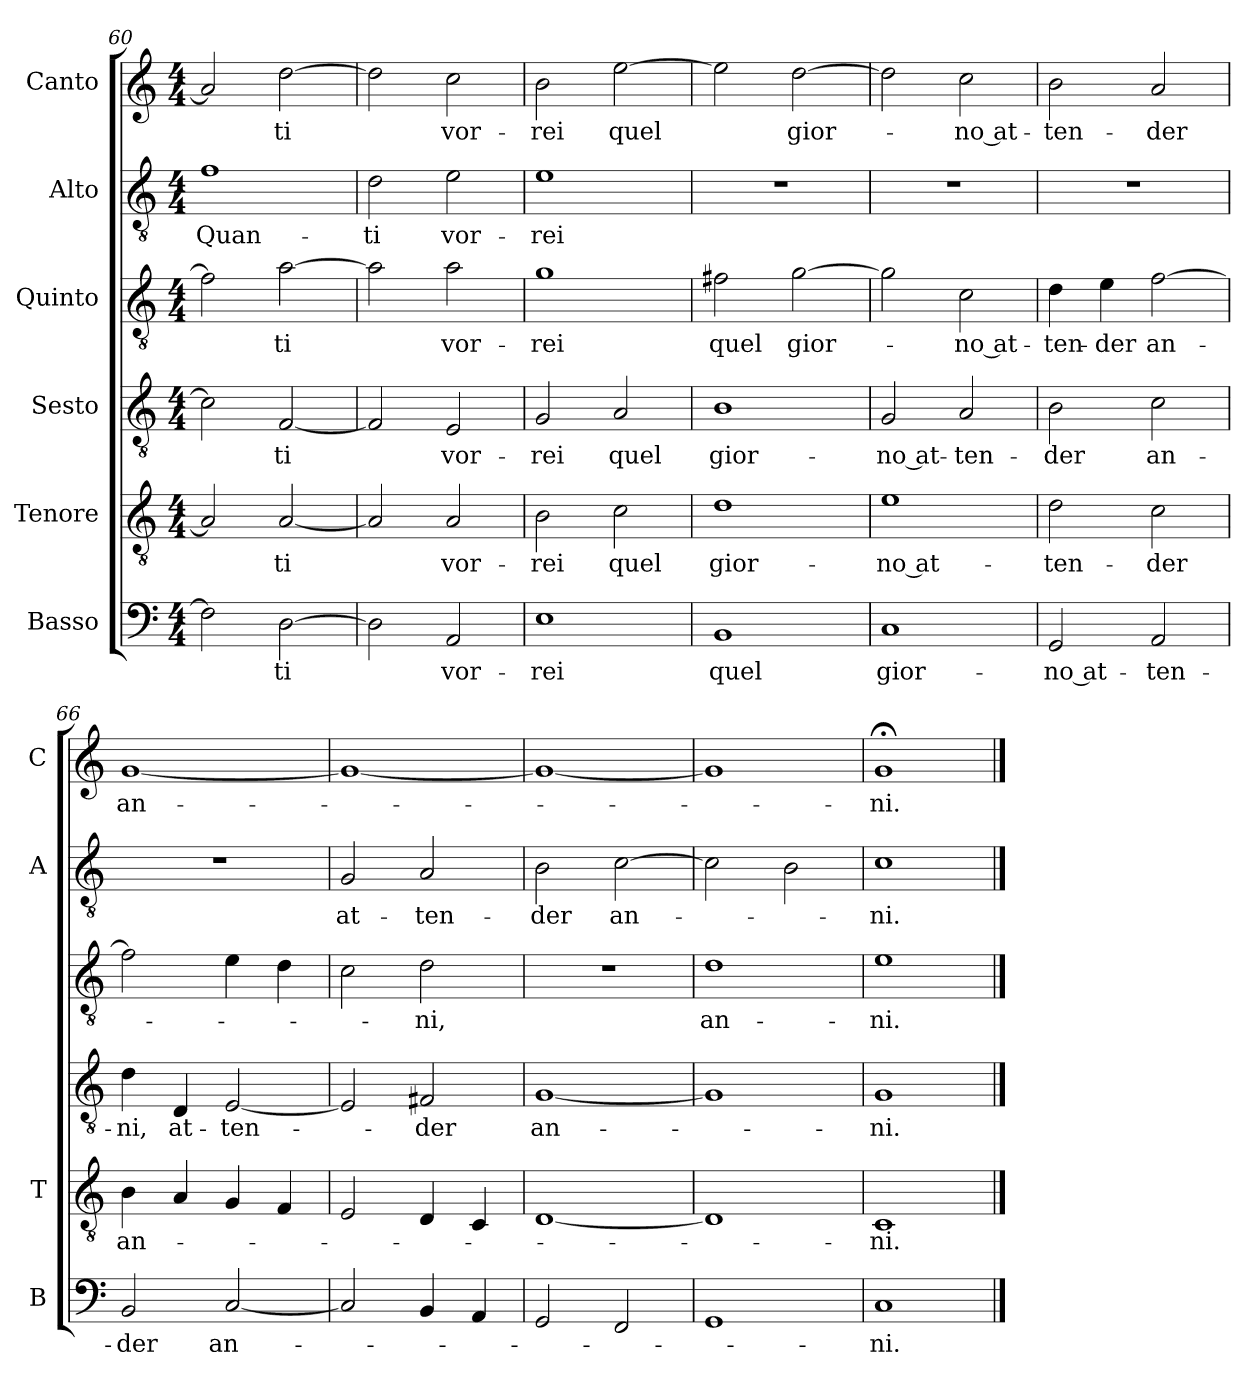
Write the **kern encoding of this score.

**kern	**text	**kern	**text	**kern	**text	**kern	**text	**kern	**text	**kern	**text
*part6	*part6	*part5	*part5	*part4	*part4	*part3	*part3	*part2	*part2	*part1	*part1
*staff6	*staff6	*staff5	*staff5	*staff4	*staff4	*staff3	*staff3	*staff2	*staff2	*staff1	*staff1
*I"Basso	*	*I"Tenore	*	*I"Sesto	*	*I"Quinto	*	*I"Alto	*	*I"Canto	*
*I'B	*	*I'T	*	*	*	*	*	*I'A	*	*I'C	*
*clefF4	*	*clefGv2	*	*clefGv2	*	*clefGv2	*	*clefGv2	*	*clefG2	*
*k[]	*	*k[]	*	*k[]	*	*k[]	*	*k[]	*	*k[]	*
*C:	*	*C:	*	*C:	*	*C:	*	*C:	*	*C:	*
*M4/4	*	*M4/4	*	*M4/4	*	*M4/4	*	*M4/4	*	*M4/4	*
=60	=60	=60	=60	=60	=60	=60	=60	=60	=60	=60	=60
!	!	!	!	!	!	!	!	!	!LO:LY:b	!	!
2F\]	.	2A/]	.	2c\]	.	2f\]	.	1f	Quan-	2a/]	.
!	!LO:LY:b	!	!LO:LY:b	!	!LO:LY:b	!	!LO:LY:b	!	!	!	!LO:LY:b
[2D\	-ti	[2A/	-ti	[2F/	-ti	[2a\	-ti	.	.	[2dd\	-ti
=61	=61	=61	=61	=61	=61	=61	=61	=61	=61	=61	=61
!	!	!	!	!	!	!	!	!	!LO:LY:b	!	!
2D\]	.	2A/]	.	2F/]	.	2a\]	.	2d\	-ti	2dd\]	.
!	!LO:LY:b	!	!LO:LY:b	!	!LO:LY:b	!	!LO:LY:b	!	!LO:LY:b	!	!LO:LY:b
2AA/	vor-	2A/	vor-	2E/	vor-	2a\	vor-	2e\	vor-	2cc\	vor-
!!LO:LB:g=z
=62	=62	=62	=62	=62	=62	=62	=62	=62	=62	=62	=62
!	!LO:LY:b	!	!LO:LY:b	!	!LO:LY:b	!	!LO:LY:b	!	!LO:LY:b	!	!LO:LY:b
1E	-rei	2B\	-rei	2G/	-rei	1g	-rei	1e	-rei	2b\	-rei
!	!	!	!LO:LY:b	!	!LO:LY:b	!	!	!	!	!	!LO:LY:b
.	.	2c\	quel	2A/	quel	.	.	.	.	[2ee\	quel
=63	=63	=63	=63	=63	=63	=63	=63	=63	=63	=63	=63
!	!LO:LY:b	!	!LO:LY:b	!	!LO:LY:b	!	!LO:LY:b	!	!	!	!
1BB	quel	1d	gior-	1B	gior-	2f#X\	quel	1r	.	2ee\]	.
!	!	!	!	!	!	!	!LO:LY:b	!	!	!	!LO:LY:b
.	.	.	.	.	.	[2g\	gior-	.	.	[2dd\	gior-
=64	=64	=64	=64	=64	=64	=64	=64	=64	=64	=64	=64
!	!LO:LY:b	!	!LO:LY:b	!	!LO:LY:b	!	!	!	!	!	!
1C	gior-	1e	-no at-	2G/	-no at-	2g\]	.	1r	.	2dd\]	.
!	!	!	!	!	!LO:LY:b	!	!LO:LY:b	!	!	!	!LO:LY:b
.	.	.	.	2A/	-ten-	2c\	-no at-	.	.	2cc\	-no at-
=65	=65	=65	=65	=65	=65	=65	=65	=65	=65	=65	=65
!	!LO:LY:b	!	!LO:LY:b	!	!LO:LY:b	!	!LO:LY:b	!	!	!	!LO:LY:b
2GG/	-no at-	2d\	-ten-	2B\	-der	4d\	-ten-	1r	.	2b\	-ten-
!	!	!	!	!	!	!	!LO:LY:b	!	!	!	!
.	.	.	.	.	.	4e\	-der	.	.	.	.
!	!LO:LY:b	!	!LO:LY:b	!	!LO:LY:b	!	!LO:LY:b	!	!	!	!LO:LY:b
2AA/	-ten-	2c\	-der	2c\	an-	[2f\	an-	.	.	2a/	-der
=66	=66	=66	=66	=66	=66	=66	=66	=66	=66	=66	=66
!	!LO:LY:b	!	!LO:LY:b	!	!LO:LY:b	!	!	!	!	!	!LO:LY:b
2BB/	-der	4B\	an-	4d\	-ni,	2f\]	.	1r	.	[1g	an-
!	!	!	!	!	!LO:LY:b	!	!	!	!	!	!
.	.	4A/	.	4D/	at-	.	.	.	.	.	.
!	!LO:LY:b	!	!	!	!LO:LY:b	!	!	!	!	!	!
[2C/	an-	4G/	.	[2E/	-ten-	4e\	.	.	.	.	.
.	.	4F/	.	.	.	4d\	.	.	.	.	.
=67	=67	=67	=67	=67	=67	=67	=67	=67	=67	=67	=67
!	!	!	!	!	!	!	!	!	!LO:LY:b	!	!
2C/]	.	2E/	.	2E/]	.	2c\	.	2G/	at-	1g_	.
!	!	!	!	!	!LO:LY:b	!	!LO:LY:b	!	!LO:LY:b	!	!
4BB/	.	4D/	.	2F#X/	-der	2d\	-ni,	2A/	-ten-	.	.
4AA/	.	4C/	.	.	.	.	.	.	.	.	.
=68	=68	=68	=68	=68	=68	=68	=68	=68	=68	=68	=68
!	!	!	!	!	!LO:LY:b	!	!	!	!LO:LY:b	!	!
2GG/	.	[1D	.	[1G	an-	1r	.	2B\	-der	1g_	.
!	!	!	!	!	!	!	!	!	!LO:LY:b	!	!
2FF/	.	.	.	.	.	.	.	[2c\	an-	.	.
=69	=69	=69	=69	=69	=69	=69	=69	=69	=69	=69	=69
!	!	!	!	!	!	!	!LO:LY:b	!	!	!	!
1GG	.	1D]	.	1G]	.	1d	an-	2c\]	.	1g]	.
.	.	.	.	.	.	.	.	2B\	.	.	.
=70	=70	=70	=70	=70	=70	=70	=70	=70	=70	=70	=70
!	!LO:LY:b	!	!LO:LY:b	!	!LO:LY:b	!	!LO:LY:b	!	!LO:LY:b	!	!LO:LY:b
1C	-ni.	1C	-ni.	1G	-ni.	1e	-ni.	1c	-ni.	1g;<	-ni.
==	==	==	==	==	==	==	==	==	==	==	==
*-	*-	*-	*-	*-	*-	*-	*-	*-	*-	*-	*-
